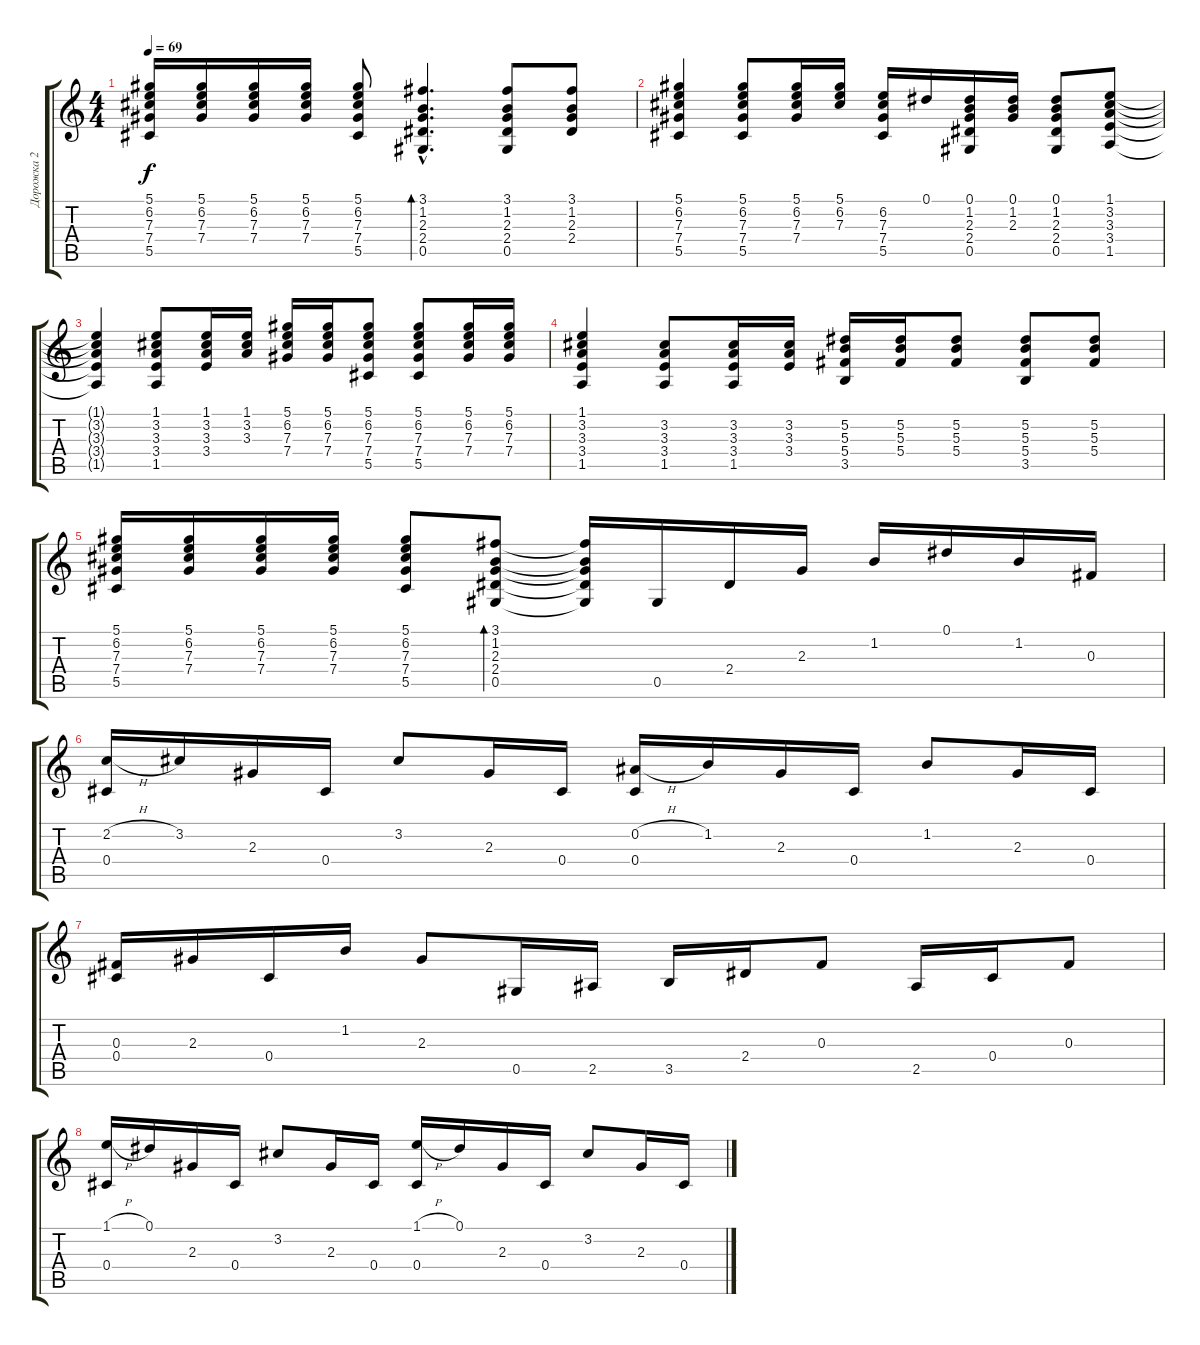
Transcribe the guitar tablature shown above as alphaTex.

\track ("Дорожка 2" "Дорожка 2") {instrument acousticguitarnylon}
\staff {score tabs}
\tuning (Eb4 Bb3 Gb3 Db3 Ab2 Eb2) {hide}
\ts (4 4)
\tempo 69
\clef g2
\ks c
(5.1 6.2 7.3 7.4 5.5).16{dy f} (5.1 6.2 7.3 7.4).16 (5.1 6.2 7.3 7.4).16 (5.1 6.2 7.3 7.4).16 (5.1 6.2 7.3 7.4 5.5).8 (3.1{hac} 1.2{hac} 2.3{hac} 2.4{hac} 0.5{hac}).4{d bd 60} (3.1 1.2 2.3 2.4 0.5).8 (3.1 1.2 2.3 2.4).8 |
(5.1 6.2 7.3 7.4 5.5).4 (5.1 6.2 7.3 7.4 5.5).8 (5.1 6.2 7.3 7.4).16 (5.1 6.2 7.3).16 (6.2 7.3 7.4 5.5).16 0.1.16 (0.1 1.2 2.3 2.4 0.5).16 (0.1 1.2 2.3).16 (0.1 1.2 2.3 2.4 0.5).8 (1.1 3.2 3.3 3.4 1.5).8 |
(1.1{t} 3.2{t} 3.3{t} 3.4{t} 1.5{t}).4 (1.1 3.2 3.3 3.4 1.5).8 (1.1 3.2 3.3 3.4).16 (1.1 3.2 3.3).16 (5.1 6.2 7.3 7.4).16 (5.1 6.2 7.3 7.4).16 (5.1 6.2 7.3 7.4 5.5).8 (5.1 6.2 7.3 7.4 5.5).8 (5.1 6.2 7.3 7.4).16 (5.1 6.2 7.3 7.4).16 |
(1.1 3.2 3.3 3.4 1.5).4 (3.2 3.3 3.4 1.5).8 (3.2 3.3 3.4 1.5).16 (3.2 3.3 3.4).16 (5.2 5.3 5.4 3.5).16 (5.2 5.3 5.4).16 (5.2 5.3 5.4).8 (5.2 5.3 5.4 3.5).8 (5.2 5.3 5.4).8 |
(5.1 6.2 7.3 7.4 5.5).16 (5.1 6.2 7.3 7.4).16 (5.1 6.2 7.3 7.4).16 (5.1 6.2 7.3 7.4).16 (5.1 6.2 7.3 7.4 5.5).8 (3.1 1.2 2.3 2.4 0.5).8{bd 60} (3.1{t} 1.2{t} 2.3{t} 2.4{t} 0.5{t}).16 0.5.16 2.4.16 2.3.16 1.2.16 0.1.16 1.2.16 0.3.16 |
(2.2{h} 0.4).16 3.2.16 2.3.16 0.4.16 3.2.8 2.3.16 0.4.16 (0.2{h} 0.4).16 1.2.16 2.3.16 0.4.16 1.2.8 2.3.16 0.4.16 |
(0.3 0.4).16 2.3.16 0.4.16 1.2.16 2.3.8 0.5.16 2.5.16 3.5.16 2.4.16 0.3.8 2.5.16 0.4.16 0.3.8 |
(1.1{h} 0.4).16 0.1.16 2.3.16 0.4.16 3.2.8 2.3.16 0.4.16 (1.1{h} 0.4).16 0.1.16 2.3.16 0.4.16 3.2.8 2.3.16 0.4.16
